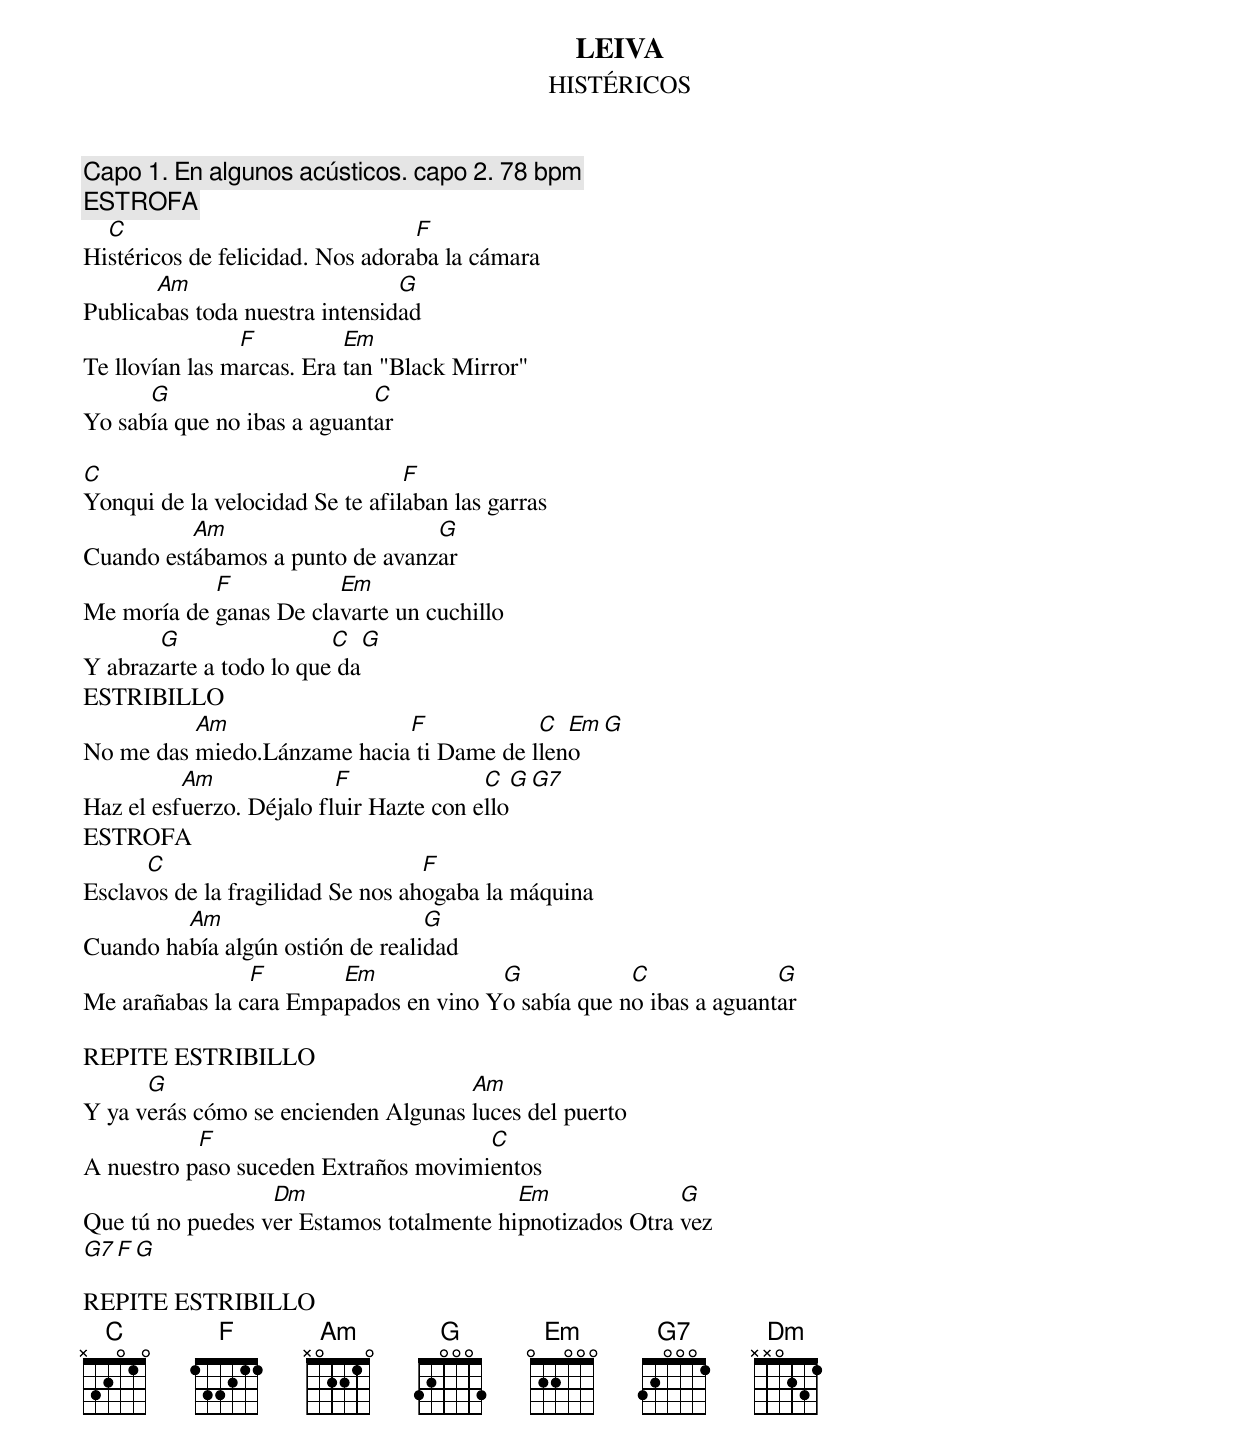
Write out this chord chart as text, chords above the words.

LEIVA
HISTÉRICOS
Capo 1. En algunos acústicos. capo 2. 78 bpm
ESTROFA
  C                               F
Histéricos de felicidad. Nos adoraba la cámara
       Am                       G
Publicabas toda nuestra intensidad
                F          Em
Te llovían las marcas. Era tan "Black Mirror"
      G                      C
Yo sabía que no ibas a aguantar

C                                F
Yonqui de la velocidad Se te afilaban las garras
          Am                     G
Cuando estábamos a punto de avanzar
            F           Em
Me moría de ganas De clavarte un cuchillo
       G                 C  G
Y abrazarte a todo lo que da
ESTRIBILLO
          Am                 F            C  Em  G
No me das miedo.Lánzame hacia ti Dame de lleno
          Am              F              C  G  G7
Haz el esfuerzo. Déjalo fluir Hazte con ello
ESTROFA
      C                            F
Esclavos de la fragilidad Se nos ahogaba la máquina
         Am                       G
Cuando había algún ostión de realidad
                F       Em             G            C              G
Me arañabas la cara Empapados en vino Yo sabía que no ibas a aguantar

REPITE ESTRIBILLO
      G                              Am
Y ya verás cómo se encienden Algunas luces del puerto
           F                          C
A nuestro paso suceden Extraños movimientos
                  Dm                      Em              G
Que tú no puedes ver Estamos totalmente hipnotizados Otra vez
G7  F  G

REPITE ESTRIBILLO
